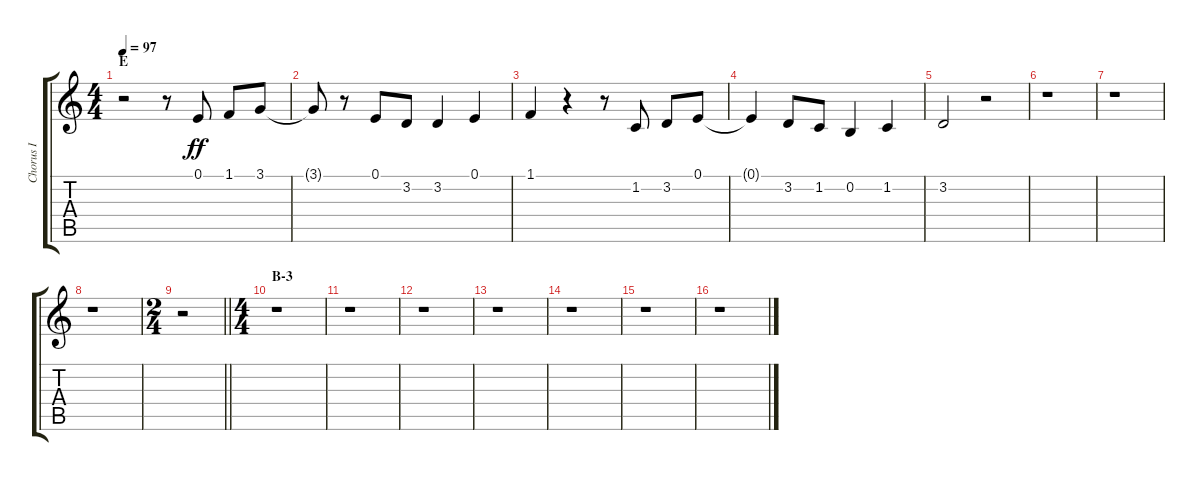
\track ("Chorus I" "Chorus I") {instrument voiceoohs}
\staff {score tabs}
\tuning (E4 B3 G3 D3 A2 E2) {hide}
\ts (4 4)
\section ("" "E")
\tempo 97
\clef g2
\ks c
r.2{dy f} r.8 0.1.8{dy ff} 1.1.8 3.1.8 |
3.1{t}.8 r.8 0.1.8 3.2.8 3.2.4 0.1.4 |
1.1.4 r.4 r.8 1.2.8 3.2.8 0.1.8 |
0.1{t}.4 3.2.8 1.2.8 0.2.4 1.2.4 |
3.2.2 r.2 |
r.1 |
r.1 |
r.1 |
\ts (2 4)
\barLineRight lightlight
r.2 |
\ts (4 4)
\section ("" "B-3")
r.1 |
r.1 |
r.1 |
r.1 |
r.1 |
r.1 |
r.1
